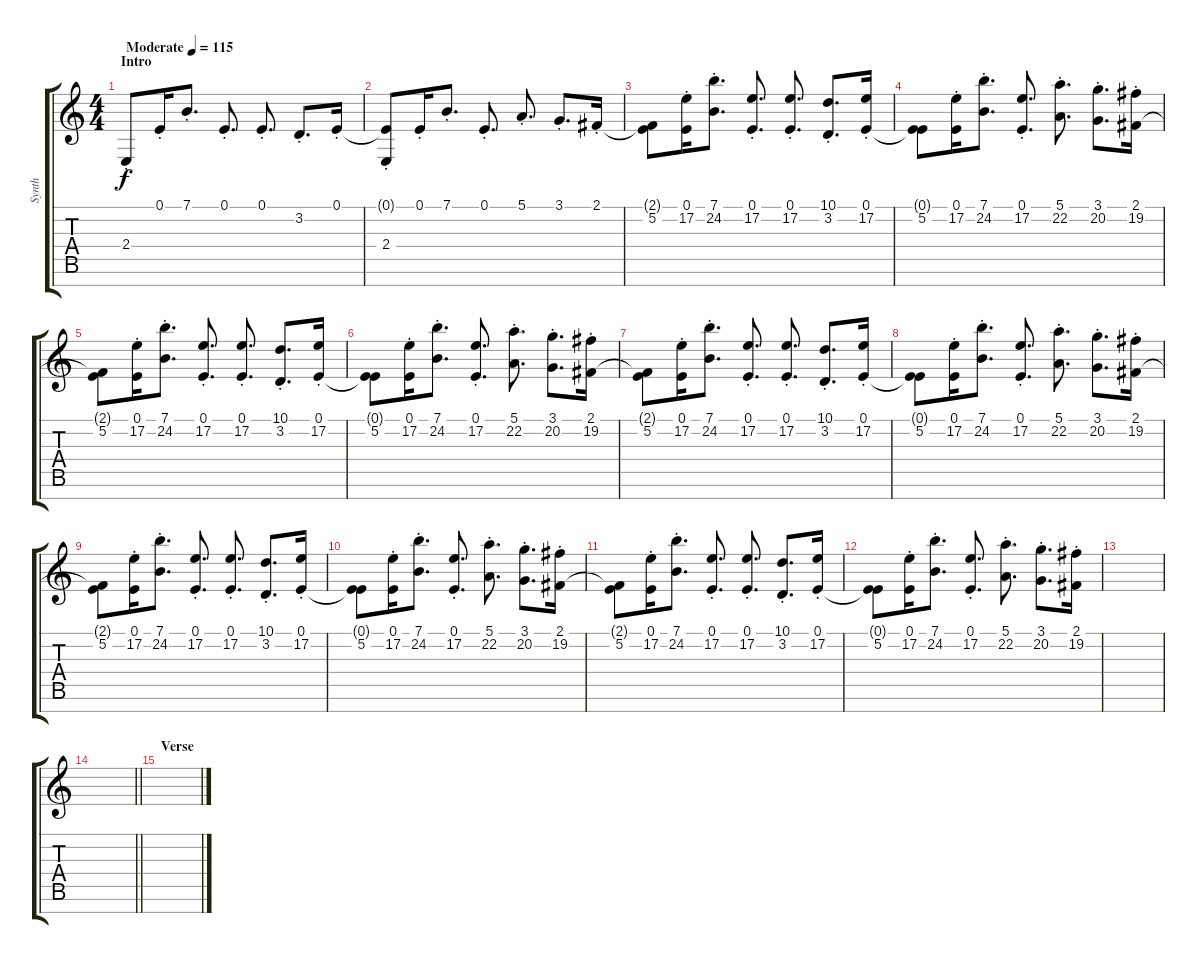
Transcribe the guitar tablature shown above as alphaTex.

\track ("Synth" "Synth") {instrument fx4atmosphere}
\staff {score tabs}
\tuning (E4 B3 G3 D3 A2 E2 B1) {hide}
\ts (4 4)
\section ("" "Intro")
\tempo (115 "Moderate")
\clef g2
\ks c
2.4{st}.8{dy f instrument fx4atmosphere} 0.1{st}.16 7.1{st}.8{d} 0.1{st}.8{d} 0.1{st}.8{d} 3.2{st}.8{d} 0.1{st}.16 |
(0.1{t} 2.4{st}).8 0.1{st}.16 7.1{st}.8{d} 0.1{st}.8{d} 5.1{st}.8{d} 3.1{st}.8{d} 2.1{st}.16 |
(2.1{t} 5.2).8 (0.1 17.2{st}).16 (7.1 24.2{st}).8{d} (0.1 17.2{st}).8{d} (0.1 17.2{st}).8{d} (10.1 3.2{st}).8{d} (0.1 17.2{st}).16 |
(0.1{t} 5.2).8 (0.1 17.2{st}).16 (7.1 24.2{st}).8{d} (0.1 17.2{st}).8{d} (5.1 22.2{st}).8{d} (3.1 20.2{st}).8{d} (2.1 19.2{st}).16 |
(2.1{t} 5.2).8 (0.1 17.2{st}).16 (7.1 24.2{st}).8{d} (0.1 17.2{st}).8{d} (0.1 17.2{st}).8{d} (10.1 3.2{st}).8{d} (0.1 17.2{st}).16 |
(0.1{t} 5.2).8 (0.1 17.2{st}).16 (7.1 24.2{st}).8{d} (0.1 17.2{st}).8{d} (5.1 22.2{st}).8{d} (3.1 20.2{st}).8{d} (2.1 19.2{st}).16 |
(2.1{t} 5.2).8 (0.1 17.2{st}).16 (7.1 24.2{st}).8{d} (0.1 17.2{st}).8{d} (0.1 17.2{st}).8{d} (10.1 3.2{st}).8{d} (0.1 17.2{st}).16 |
(0.1{t} 5.2).8 (0.1 17.2{st}).16 (7.1 24.2{st}).8{d} (0.1 17.2{st}).8{d} (5.1 22.2{st}).8{d} (3.1 20.2{st}).8{d} (2.1 19.2{st}).16 |
(2.1{t} 5.2).8 (0.1 17.2{st}).16 (7.1 24.2{st}).8{d} (0.1 17.2{st}).8{d} (0.1 17.2{st}).8{d} (10.1 3.2{st}).8{d} (0.1 17.2{st}).16 |
(0.1{t} 5.2).8 (0.1 17.2{st}).16 (7.1 24.2{st}).8{d} (0.1 17.2{st}).8{d} (5.1 22.2{st}).8{d} (3.1 20.2{st}).8{d} (2.1 19.2{st}).16 |
(2.1{t} 5.2).8 (0.1 17.2{st}).16 (7.1 24.2{st}).8{d} (0.1 17.2{st}).8{d} (0.1 17.2{st}).8{d} (10.1 3.2{st}).8{d} (0.1 17.2{st}).16 |
(0.1{t} 5.2).8 (0.1 17.2{st}).16 (7.1 24.2{st}).8{d} (0.1 17.2{st}).8{d} (5.1 22.2{st}).8{d} (3.1 20.2{st}).8{d} (2.1 19.2{st}).16 |
|
\barLineRight lightlight
|
\section ("" "Verse")
